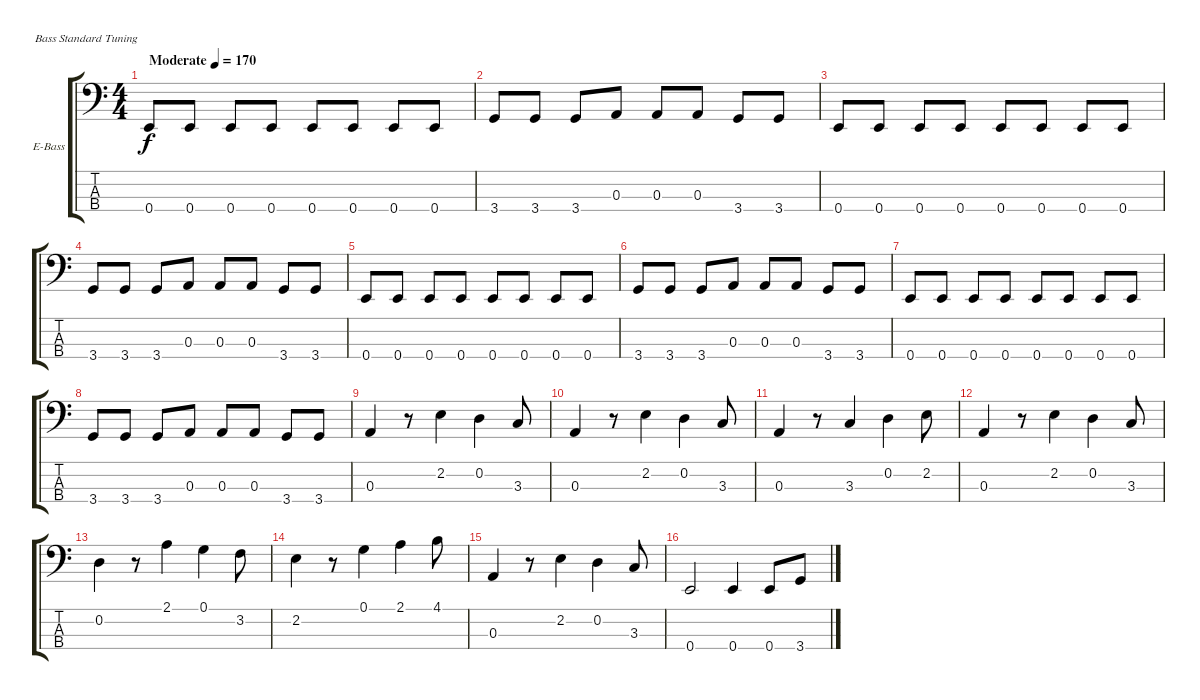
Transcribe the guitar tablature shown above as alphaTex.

\bracketExtendMode groupsimilarinstruments
\firstSystemTrackNameOrientation horizontal
\otherSystemsTrackNameOrientation horizontal
\track ("Bass" "E-Bass") {instrument electricbassfinger}
\staff {score tabs}
\tuning (G2 D2 A1 E1)
\ts (4 4)
\beaming (8 2 2 2 2)
\tempo (170 "Moderate")
\clef f4
\ks c
0.4.8{dy f instrument electricbassfinger} 0.4.8 0.4.8 0.4.8 0.4.8 0.4.8 0.4.8 0.4.8 |
3.4.8 3.4.8 3.4.8 0.3.8 0.3.8 0.3.8 3.4.8 3.4.8 |
0.4.8 0.4.8 0.4.8 0.4.8 0.4.8 0.4.8 0.4.8 0.4.8 |
3.4.8 3.4.8 3.4.8 0.3.8 0.3.8 0.3.8 3.4.8 3.4.8 |
0.4.8 0.4.8 0.4.8 0.4.8 0.4.8 0.4.8 0.4.8 0.4.8 |
3.4.8 3.4.8 3.4.8 0.3.8 0.3.8 0.3.8 3.4.8 3.4.8 |
0.4.8 0.4.8 0.4.8 0.4.8 0.4.8 0.4.8 0.4.8 0.4.8 |
3.4.8 3.4.8 3.4.8 0.3.8 0.3.8 0.3.8 3.4.8 3.4.8 |
0.3.4 r.8 2.2.4 0.2.4 3.3.8 |
0.3.4 r.8 2.2.4 0.2.4 3.3.8 |
0.3.4 r.8 3.3.4 0.2.4 2.2.8 |
0.3.4 r.8 2.2.4 0.2.4 3.3.8 |
0.2.4 r.8 2.1.4 0.1.4 3.2.8 |
2.2.4 r.8 0.1.4 2.1.4 4.1.8 |
0.3.4 r.8 2.2.4 0.2.4 3.3.8 |
0.4.2 0.4.4 0.4.8 3.4.8
